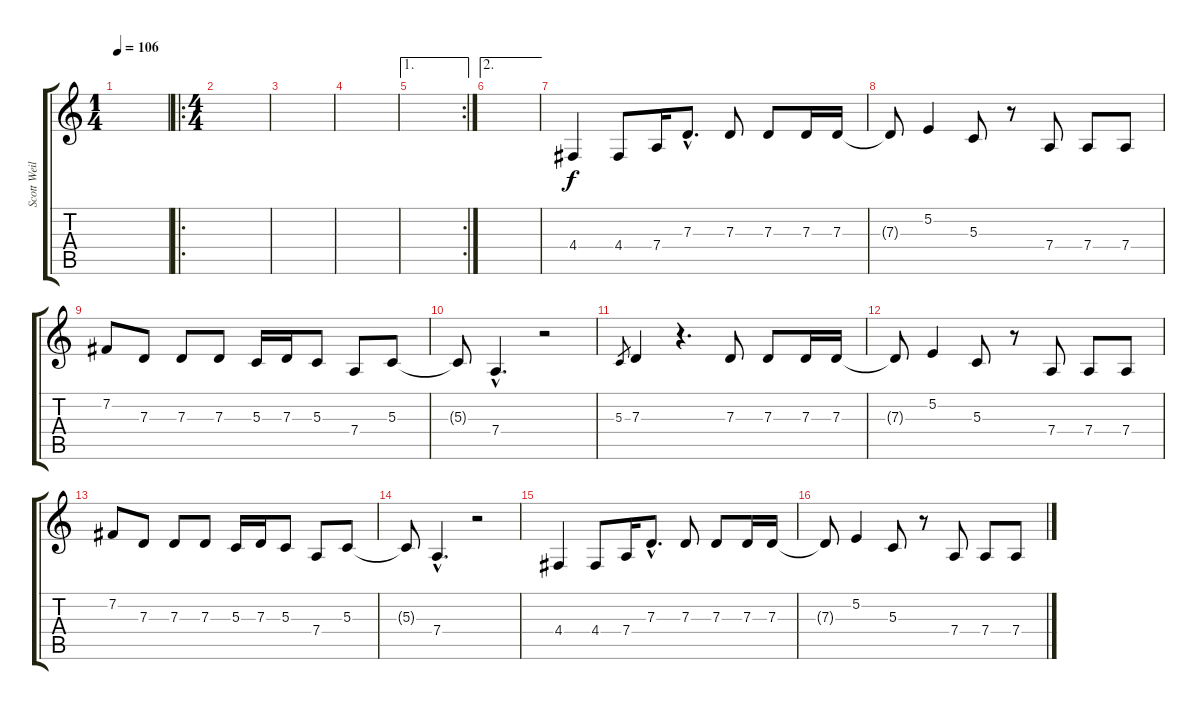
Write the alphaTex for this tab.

\track ("Scott Weiland" "Scott Weil") {instrument synthvoice}
\staff {score tabs}
\tuning (E4 B3 G3 D3 A2 E2) {hide}
\ts (1 4)
\tempo 106
\clef g2
\ks c
|
\ro
\ts (4 4)
|
|
|
\ae 1
\rc 2
|
\ae 2
|
4.4.4 4.4.8 7.4.16 7.3{hac}.8{d} 7.3.8 7.3.8 7.3.16 7.3.16 |
7.3{t}.8 5.2.4 5.3.8 r.8 7.4.8 7.4.8 7.4.8 |
7.2.8 7.3.8 7.3.8 7.3.8 5.3.16 7.3.16 5.3.8 7.4.8 5.3.8 |
5.3{t}.8 7.4{hac}.4{d} r.2 |
5.3.8{gr} 7.3.4 r.4{d} 7.3.8 7.3.8 7.3.16 7.3.16 |
7.3{t}.8 5.2.4 5.3.8 r.8 7.4.8 7.4.8 7.4.8 |
7.2.8 7.3.8 7.3.8 7.3.8 5.3.16 7.3.16 5.3.8 7.4.8 5.3.8 |
5.3{t}.8 7.4{hac}.4{d} r.2 |
4.4.4 4.4.8 7.4.16 7.3{hac}.8{d} 7.3.8 7.3.8 7.3.16 7.3.16 |
7.3{t}.8 5.2.4 5.3.8 r.8 7.4.8 7.4.8 7.4.8
